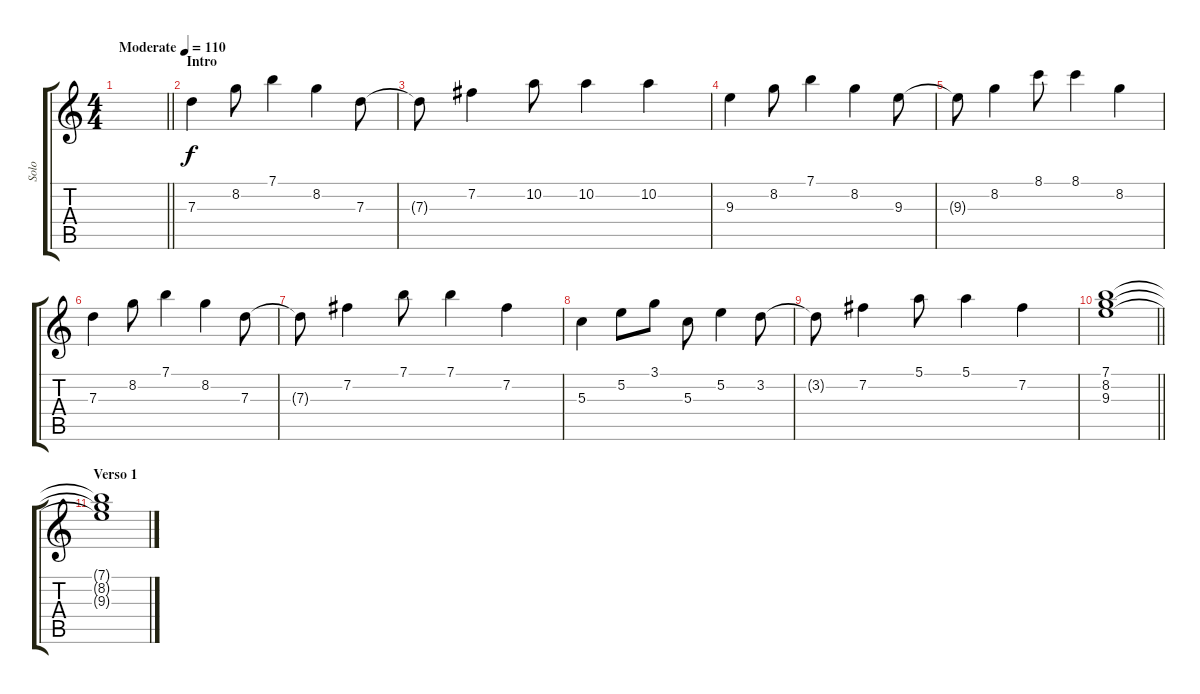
\track ("Solo" "Solo") {instrument acousticguitarnylon}
\staff {score tabs}
\tuning (E4 B3 G3 D3 A2 E2) {hide}
\ts (4 4)
\tempo (110 "Moderate")
\clef g2
\barLineRight lightlight
\ks c
|
\section ("" "Intro")
7.3.4 8.2.8 7.1.4 8.2.4 7.3.8 |
7.3{t}.8 7.2.4 10.2.8 10.2.4 10.2.4 |
9.3.4 8.2.8 7.1.4 8.2.4 9.3.8 |
9.3{t}.8 8.2.4 8.1.8 8.1.4 8.2.4 |
7.3.4 8.2.8 7.1.4 8.2.4 7.3.8 |
7.3{t}.8 7.2.4 7.1.8 7.1.4 7.2.4 |
5.3.4 5.2.8 3.1.8 5.3.8 5.2.4 3.2.8 |
3.2{t}.8 7.2.4 5.1.8 5.1.4 7.2.4 |
\barLineRight lightlight
(7.1 8.2 9.3).1 |
\section ("" "Verso 1")
(7.1{t} 8.2{t} 9.3{t}).1
